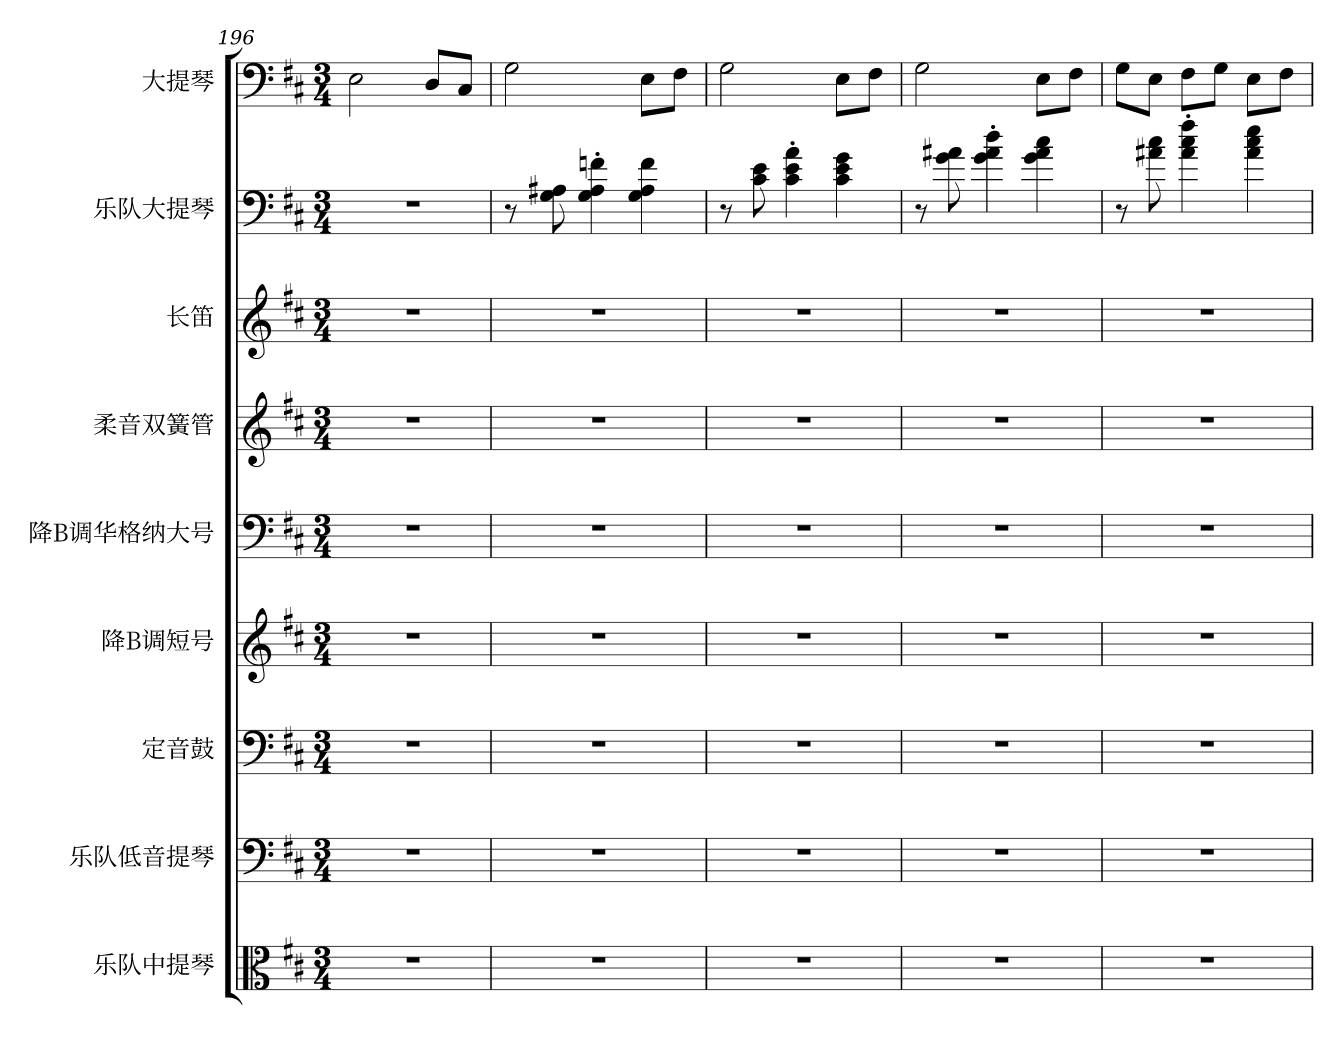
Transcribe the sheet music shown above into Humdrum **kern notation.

**kern	**kern	**kern	**kern	**kern	**kern	**kern	**kern	**kern
*part9	*part8	*part7	*part6	*part5	*part4	*part3	*part2	*part1
*staff9	*staff8	*staff7	*staff6	*staff5	*staff4	*staff3	*staff2	*staff1
*I"乐队中提琴	*I"乐队低音提琴	*I"定音鼓	*I"降B调短号	*I"降B调华格纳大号	*I"柔音双簧管	*I"长笛	*I"乐队大提琴	*I"大提琴
*clefC3	*clefF4	*clefF4	*clefG2	*clefF4	*clefG2	*clefG2	*clefF4	*clefF4
*	*ITrd7c12	*	*ITrd1c2	*ITrd1c2	*ITrd2c3	*	*	*
*k[f#c#]	*k[f#c#]	*k[f#c#]	*k[]	*k[]	*k[f#c#g#d#a#]	*k[f#c#]	*k[f#c#]	*k[f#c#]
*M3/4	*M3/4	*M3/4	*M3/4	*M3/4	*M3/4	*M3/4	*M3/4	*M3/4
=196	=196	=196	=196	=196	=196	=196	=196	=196
2.r	2.r	2.r	2.r	2.r	2.r	2.r	2.r	2E\
.	.	.	.	.	.	.	.	8D/L
.	.	.	.	.	.	.	.	8C#/J
!!LO:PB:g=z
=197	=197	=197	=197	=197	=197	=197	=197	=197
2.r	2.r	2.r	2.r	2.r	2.r	2.r	8r	2G\
.	.	.	.	.	.	.	8G\ 8A#X\	.
.	.	.	.	.	.	.	4G\' 4A#\' 4fn\'	.
.	.	.	.	.	.	.	4G\ 4A#\ 4f\	8E\L
.	.	.	.	.	.	.	.	8F#\J
=198	=198	=198	=198	=198	=198	=198	=198	=198
2.r	2.r	2.r	2.r	2.r	2.r	2.r	8r	2G\
.	.	.	.	.	.	.	8c#\ 8e\	.
.	.	.	.	.	.	.	4c#\' 4e\' 4a\'	.
.	.	.	.	.	.	.	4c#\ 4e\ 4g\	8E\L
.	.	.	.	.	.	.	.	8F#\J
=199	=199	=199	=199	=199	=199	=199	=199	=199
2.r	2.r	2.r	2.r	2.r	2.r	2.r	8r	2G\
.	.	.	.	.	.	.	8g\ 8a#X\	.
.	.	.	.	.	.	.	4g\' 4a#\' 4dd\'	.
.	.	.	.	.	.	.	4g\ 4a#\ 4cc#\	8E\L
.	.	.	.	.	.	.	.	8F#\J
=200	=200	=200	=200	=200	=200	=200	=200	=200
2.r	2.r	2.r	2.r	2.r	2.r	2.r	8r	8G\L
.	.	.	.	.	.	.	8a#X\ 8cc#\	8E\J
.	.	.	.	.	.	.	4a#\' 4cc#\' 4ff#\'	8F#\L
.	.	.	.	.	.	.	.	8G\J
.	.	.	.	.	.	.	4a#\ 4cc#\ 4ee\	8E\L
.	.	.	.	.	.	.	.	8F#\J
=	=	=	=	=	=	=	=	=
*-	*-	*-	*-	*-	*-	*-	*-	*-
